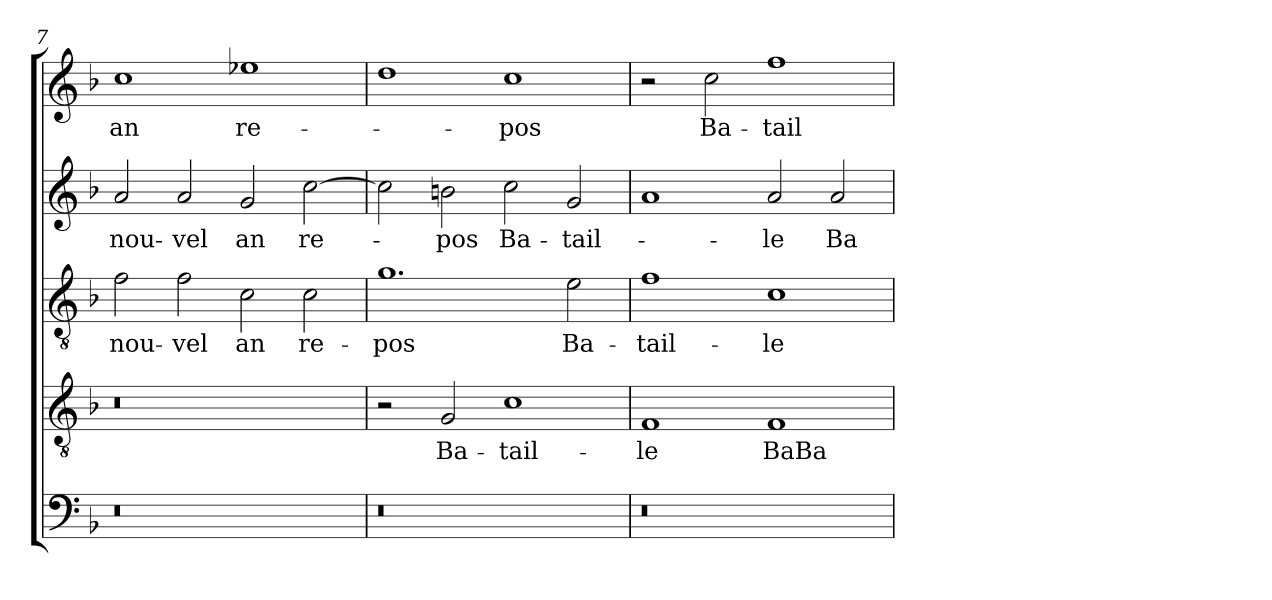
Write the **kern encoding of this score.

**kern	**kern	**text	**kern	**text	**kern	**text	**kern	**text
*part5	*part4	*part4	*part3	*part3	*part2	*part2	*part1	*part1
*staff5	*staff4	*staff4	*staff3	*staff3	*staff2	*staff2	*staff1	*staff1
*clefF4	*clefGv2	*	*clefGv2	*	*clefG2	*	*clefG2	*
*k[b-]	*k[b-]	*	*k[b-]	*	*k[b-]	*	*k[b-]	*
=7	=7	=7	=7	=7	=7	=7	=7	=7
0r	0r	.	2f	nou-	2a	nou-	1cc	an
.	.	.	2f	-vel	2a	-vel	.	.
.	.	.	2c	an	2g	an	1ee-X	re-
.	.	.	2c	re-	[2cc	re-	.	.
=8	=8	=8	=8	=8	=8	=8	=8	=8
0r	2r	.	1.g	-pos	2cc]	.	1dd	.
.	2G	Ba-	.	.	2bn	-pos	.	.
.	1c	-tail-	.	.	2cc	Ba-	1cc	-pos
.	.	.	2e	Ba-	2g	-tail-	.	.
=9	=9	=9	=9	=9	=9	=9	=9	=9
0r	1F	-le	1f	-tail-	1a	.	2r	.
.	.	.	.	.	.	.	2cc	Ba-
.	1F	BaBa-	1c	-le	2a	-le	1ff	-tail-
.	.	.	.	.	2a	Ba-	.	.
=	=	=	=	=	=	=	=	=
*-	*-	*-	*-	*-	*-	*-	*-	*-
